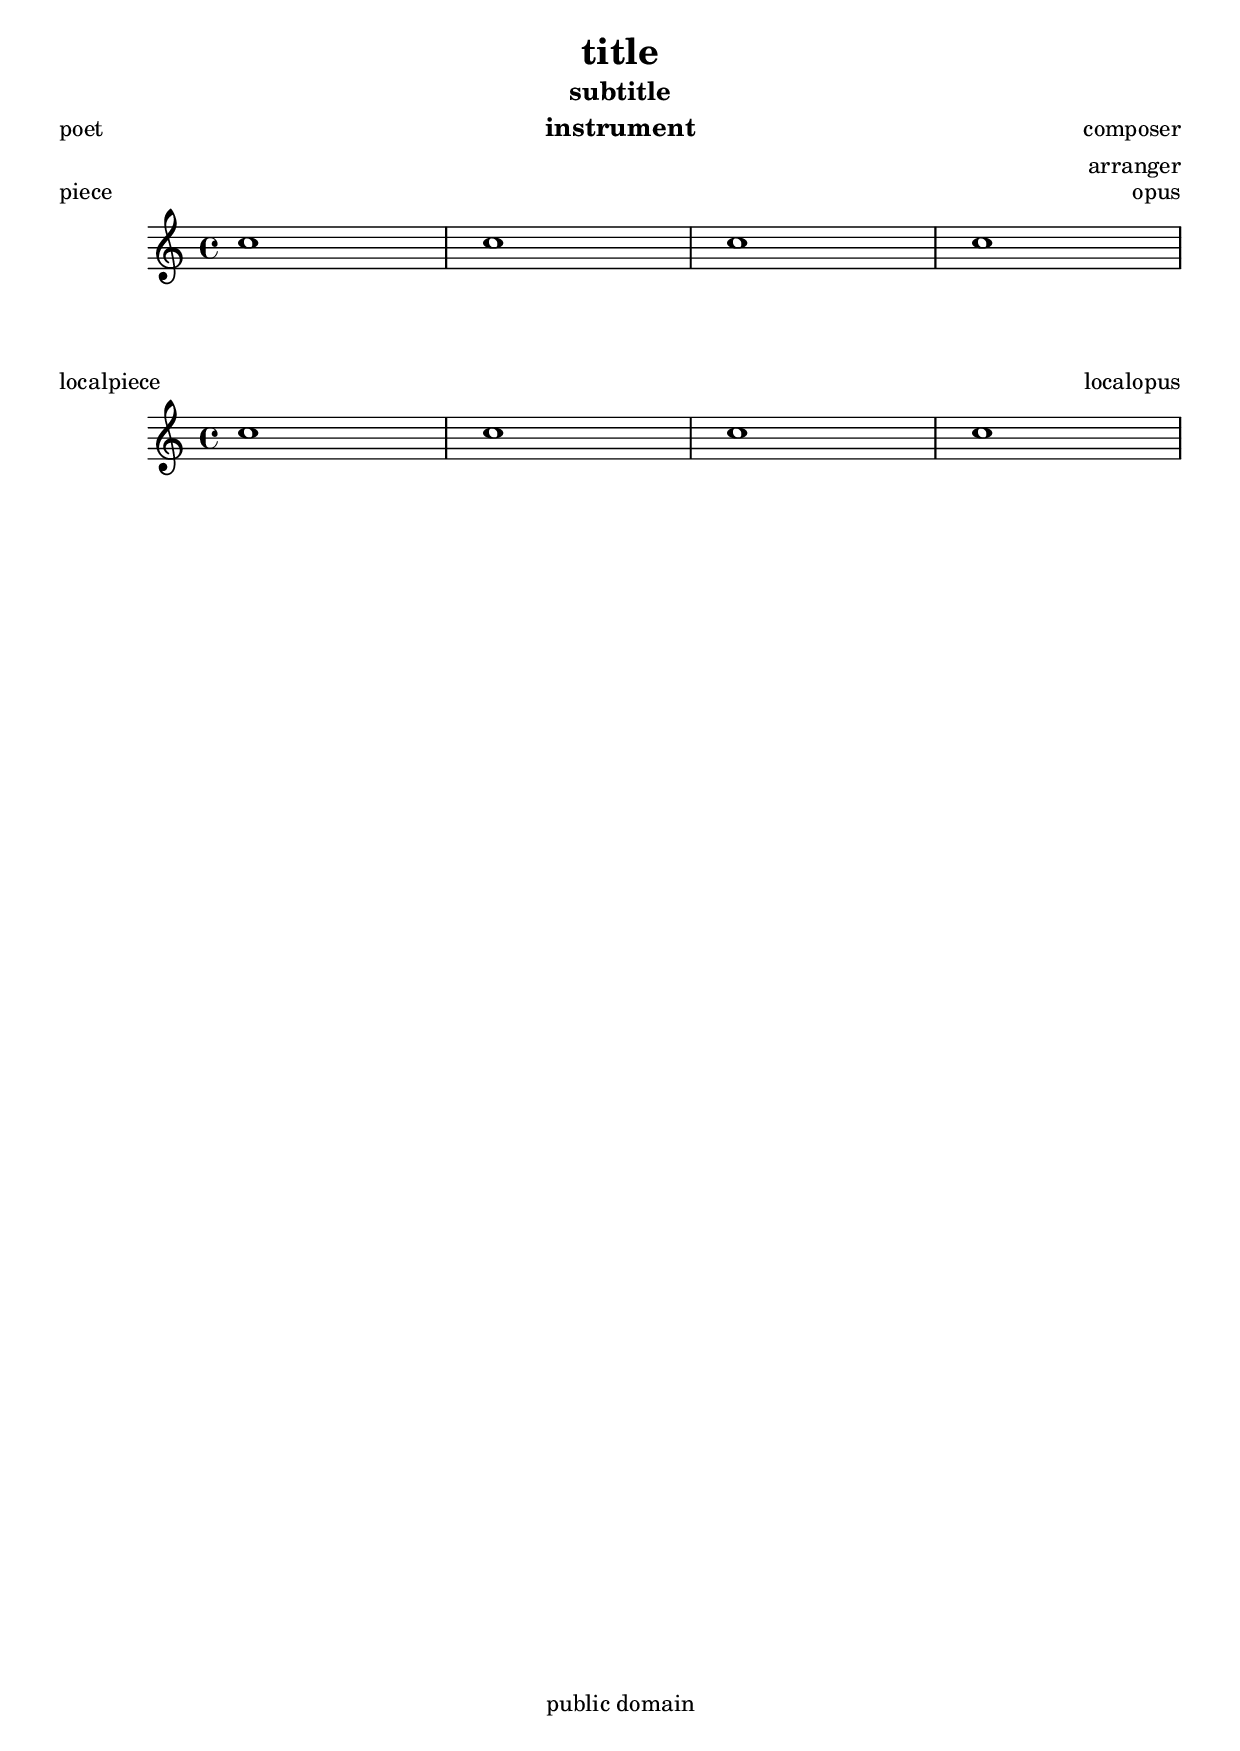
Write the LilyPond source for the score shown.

%% DO NOT EDIT this file manually; it is automatically
%% generated from LSR http://lsr.dsi.unimi.it
%% Make any changes in LSR itself, or in Documentation/snippets/new/ ,
%% and then run scripts/auxiliar/makelsr.py
%%
%% This file is in the public domain.
\version "2.14.2"

\header {
  lsrtags = "text, paper-and-layout, titles"

  texidoc = "
A demonstration of all headers.

"
  doctitle = "Demonstrating all headers"
} % begin verbatim


\header {
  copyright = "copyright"
  title = "title"
  subtitle = "subtitle"
  composer = "composer"
  arranger = "arranger"
  instrument = "instrument"
  metre = "metre"
  opus = "opus"
  piece = "piece"
  poet = "poet"
  texidoc = "All header fields with special meanings."
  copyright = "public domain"
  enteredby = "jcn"
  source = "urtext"
}

\layout {
  ragged-right = ##f
}

\score {
  \relative c'' { c1 | c | c | c }
}

\score {
   \relative c'' { c1 | c | c | c }
   \header {
     title = "localtitle"
     subtitle = "localsubtitle"
     composer = "localcomposer"
     arranger = "localarranger"
     instrument = "localinstrument"
     metre = "localmetre"
     opus = "localopus"
     piece = "localpiece"
     poet = "localpoet"
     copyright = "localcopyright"
   }
}

